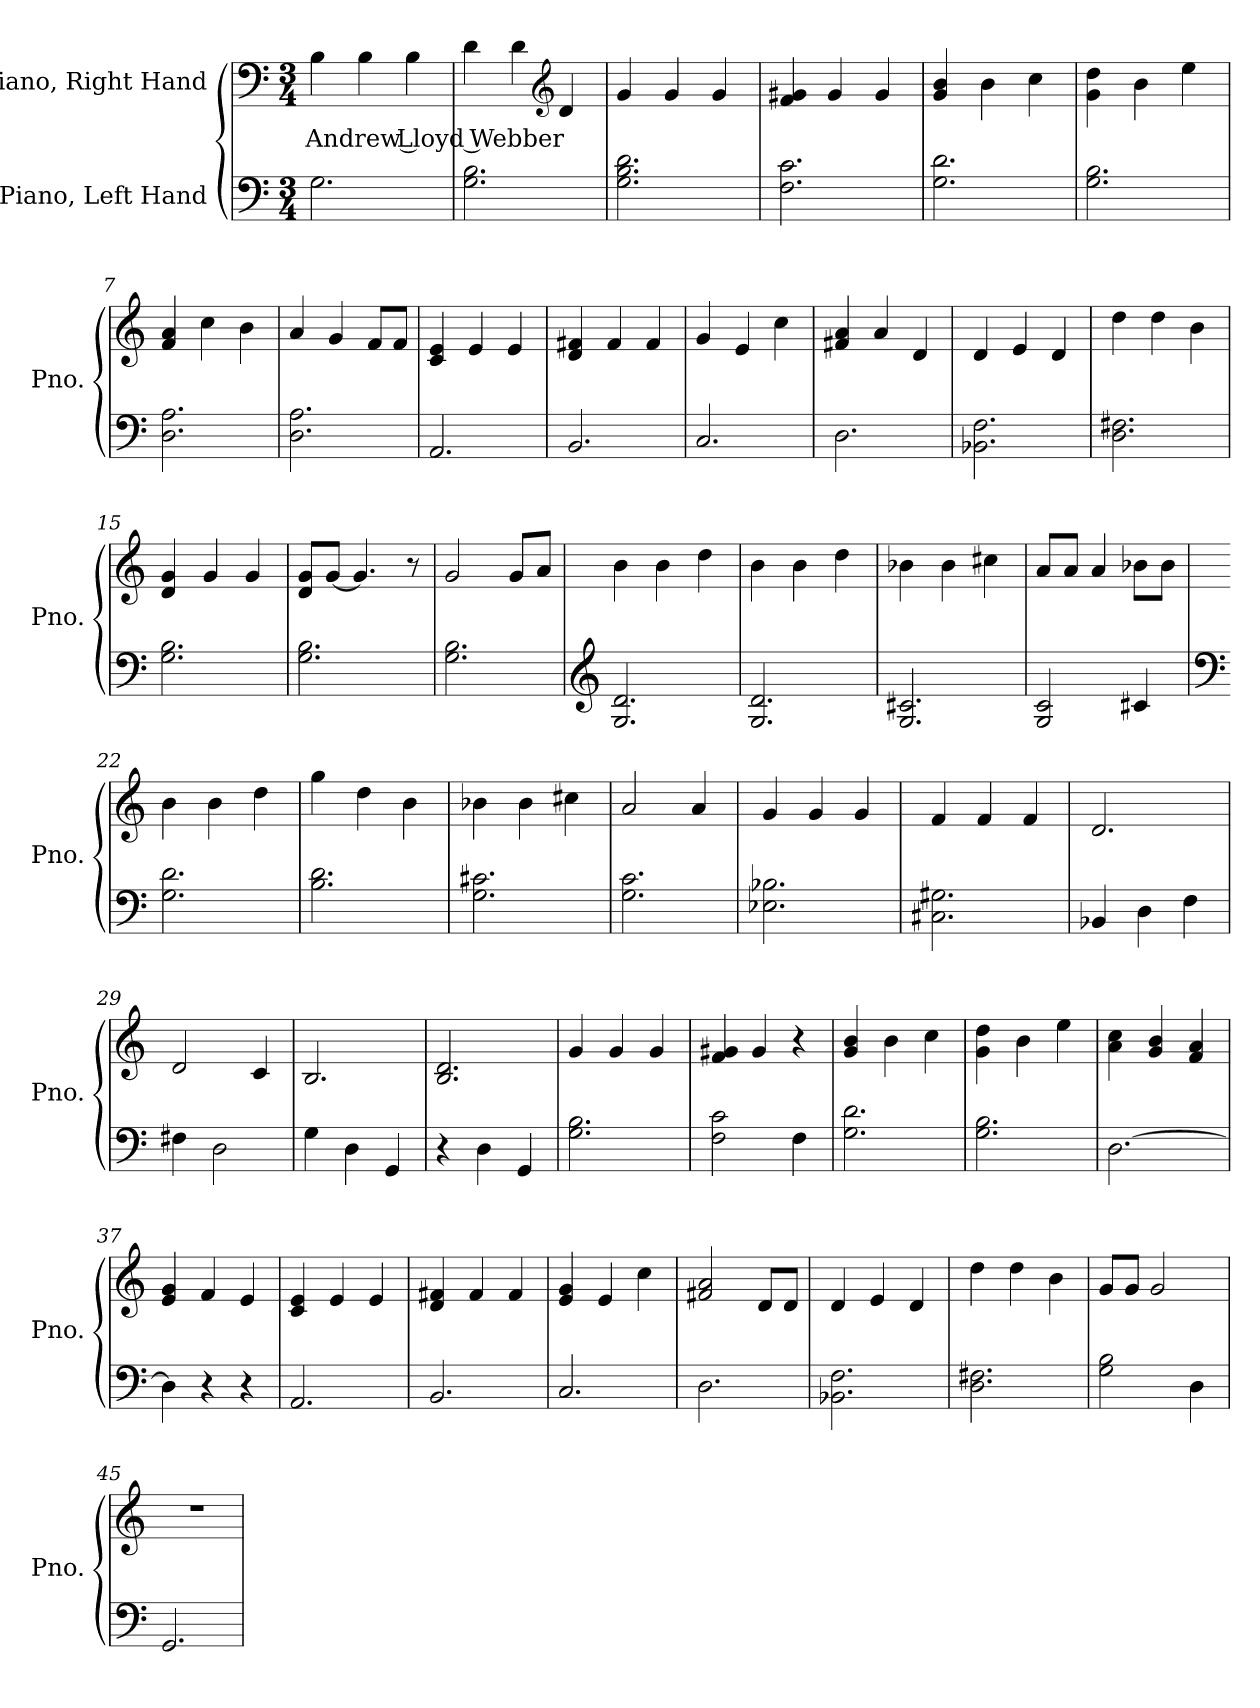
**kern	**kern	**text
*part2	*part1	*part1
*staff2	*staff1	*staff1
*I"Piano, Left Hand	*I"Piano, Right Hand	*
*I'Pno.	*I'Pno.	*
*clefF4	*clefF4	*
*k[]	*k[]	*
*M3/4	*M3/4	*
*MM100	*MM100	*
=1	=1	=1
!	!	!LO:LY:b
2.G\	4B\	Andrew Lloyd Webber
.	4B\	.
.	4B\	.
=2	=2	=2
2.G\ 2.B\	4d\	.
.	4d\	.
*	*clefG2	*
.	4d/	.
=3	=3	=3
2.G\ 2.B\ 2.d\	4g/	.
.	4g/	.
.	4g/	.
=4	=4	=4
2.F\ 2.c\	4f/ 4g#X/	.
.	4g#/	.
.	4g#/	.
=5	=5	=5
2.G\ 2.d\	4g/ 4b/	.
.	4b\	.
.	4cc\	.
!!LO:LB:g=z
=6	=6	=6
2.G\ 2.B\	4g\ 4dd\	.
.	4b\	.
.	4ee\	.
=7	=7	=7
2.D\ 2.A\	4f/ 4a/	.
.	4cc\	.
.	4b\	.
=8	=8	=8
2.D\ 2.A\	4a/	.
.	4g/	.
.	8f/L	.
.	8f/J	.
=9	=9	=9
2.AA/	4c/ 4e/	.
.	4e/	.
.	4e/	.
=10	=10	=10
2.BB/	4d/ 4f#X/	.
.	4f#/	.
.	4f#/	.
=11	=11	=11
2.C/	4g/	.
.	4e/	.
.	4cc\	.
=12	=12	=12
2.D\	4f#X/ 4a/	.
.	4a/	.
.	4d/	.
=13	=13	=13
2.BB-X\ 2.F\	4d/	.
.	4e/	.
.	4d/	.
=14	=14	=14
2.D\ 2.F#X\	4dd\	.
.	4dd\	.
.	4b\	.
=15	=15	=15
2.G\ 2.B\	4d/ 4g/	.
.	4g/	.
.	4g/	.
!!LO:LB:g=z
=16	=16	=16
2.G\ 2.B\	8d/ 8g/L	.
.	[8g/J	.
.	4.g/]	.
.	8r	.
=17	=17	=17
2.G\ 2.B\	2g/	.
.	8g/L	.
.	8a/J	.
=18	=18	=18
*clefG2	*	*
2.G/ 2.d/	4b\	.
.	4b\	.
.	4dd\	.
=19	=19	=19
2.G/ 2.d/	4b\	.
.	4b\	.
.	4dd\	.
=20	=20	=20
2.G/ 2.c#X/	4b-X\	.
.	4b-\	.
.	4cc#X\	.
=21	=21	=21
2G/ 2c/	8a/L	.
.	8a/J	.
.	4a/	.
4c#X/	8b-X\L	.
.	8b-\J	.
=22	=22	=22
*clefF4	*	*
2.G\ 2.d\	4b\	.
.	4b\	.
.	4dd\	.
=23	=23	=23
2.B\ 2.d\	4gg\	.
.	4dd\	.
.	4b\	.
!!LO:LB:g=z
=24	=24	=24
2.G\ 2.c#X\	4b-X\	.
.	4b-\	.
.	4cc#X\	.
=25	=25	=25
2.G\ 2.c\	2a/	.
.	4a/	.
=26	=26	=26
2.E-X\ 2.B-X\	4g/	.
.	4g/	.
.	4g/	.
=27	=27	=27
2.C#X\ 2.G#X\	4f/	.
.	4f/	.
.	4f/	.
=28	=28	=28
4BB-X/	2.d/	.
4D\	.	.
4F\	.	.
=29	=29	=29
4F#X\	2d/	.
2D\	.	.
.	4c/	.
=30	=30	=30
4G\	2.B/	.
4D\	.	.
4GG/	.	.
=31	=31	=31
4r	2.B/ 2.d/	.
4D\	.	.
4GG/	.	.
=32	=32	=32
2.G\ 2.B\	4g/	.
.	4g/	.
.	4g/	.
=33	=33	=33
2F\ 2c\	4f/ 4g#X/	.
.	4g#/	.
4F\	4r	.
!!LO:LB:g=z
=34	=34	=34
2.G\ 2.d\	4g/ 4b/	.
.	4b\	.
.	4cc\	.
=35	=35	=35
2.G\ 2.B\	4g\ 4dd\	.
.	4b\	.
.	4ee\	.
=36	=36	=36
[2.D\	4a\ 4cc\	.
.	4g/ 4b/	.
.	4f/ 4a/	.
=37	=37	=37
4D\]	4e/ 4g/	.
4r	4f/	.
4r	4e/	.
=38	=38	=38
2.AA/	4c/ 4e/	.
.	4e/	.
.	4e/	.
=39	=39	=39
2.BB/	4d/ 4f#X/	.
.	4f#/	.
.	4f#/	.
=40	=40	=40
2.C/	4e/ 4g/	.
.	4e/	.
.	4cc\	.
=41	=41	=41
2.D\	2f#X/ 2a/	.
.	8d/L	.
.	8d/J	.
=42	=42	=42
2.BB-X\ 2.F\	4d/	.
.	4e/	.
.	4d/	.
=43	=43	=43
2.D\ 2.F#X\	4dd\	.
.	4dd\	.
.	4b\	.
!!LO:LB:g=z
=44	=44	=44
2G\ 2B\	8g/L	.
.	8g/J	.
.	2g/	.
4D\	.	.
=45	=45	=45
2.GG/	2.r	.
=	=	=
*-	*-	*-
